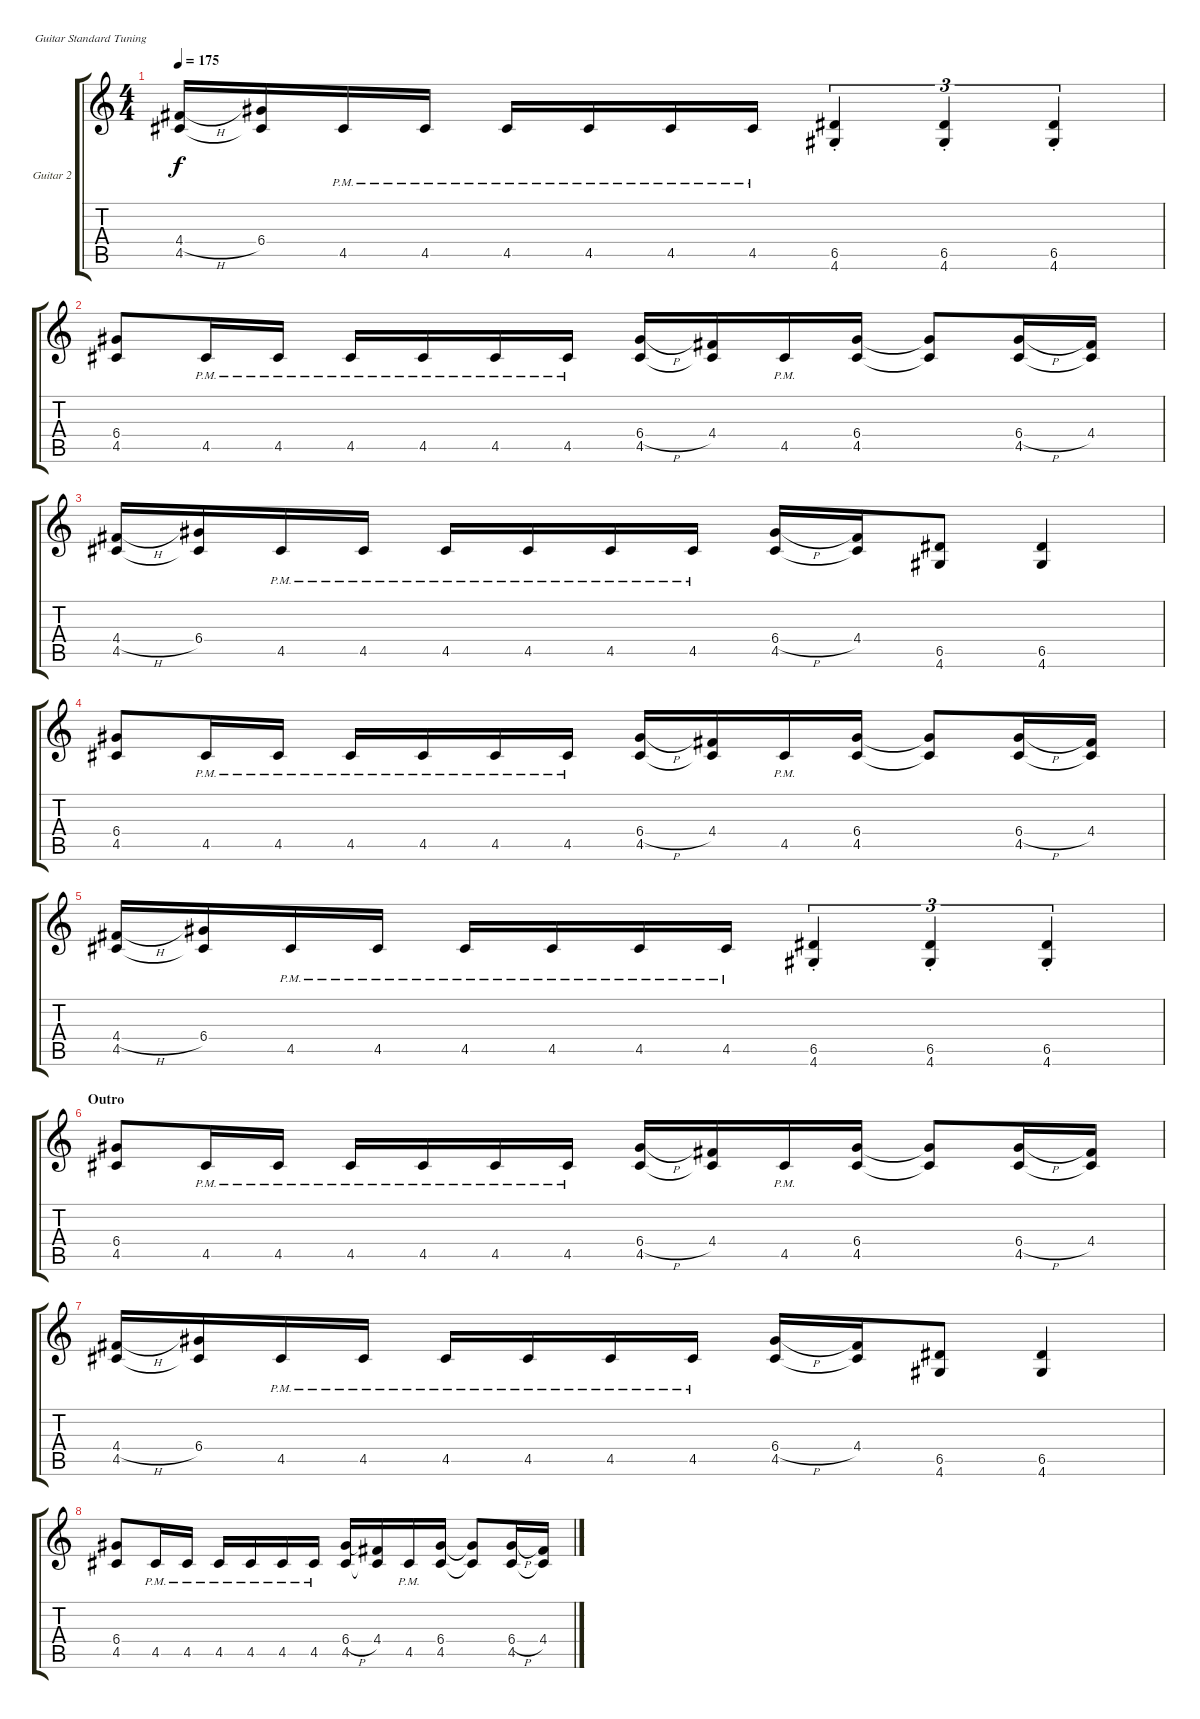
\bracketExtendMode groupsimilarinstruments
\firstSystemTrackNameOrientation horizontal
\otherSystemsTrackNameOrientation horizontal
\track ("Guitar 2" "Guitar 2") {instrument overdrivenguitar}
\staff {score tabs}
\tuning (E4 B3 G3 D3 A2 E2)
\ts (4 4)
\tempo 175
\clef g2
\ks c
(4.4{h} 4.5).16{dy f} (6.4 4.5{t}).16 4.5{pm}.16 4.5{pm}.16 4.5{pm}.16 4.5{pm}.16 4.5{pm}.16 4.5{pm}.16 (6.5{st} 4.6{st}).4{tu (3 2)} (6.5{st} 4.6{st}).4{tu (3 2)} (6.5{st} 4.6{st}).4{tu (3 2)} |
(6.4 4.5).8 4.5{pm}.16 4.5{pm}.16 4.5{pm}.16 4.5{pm}.16 4.5{pm}.16 4.5{pm}.16 (6.4{h} 4.5).16 (4.4 4.5{t}).16 4.5{pm}.16 (6.4 4.5).16 (6.4{t} 4.5{t}).8 (6.4{h} 4.5).16 (4.4 4.5{t}).16 |
(4.4{h} 4.5).16 (6.4 4.5{t}).16 4.5{pm}.16 4.5{pm}.16 4.5{pm}.16 4.5{pm}.16 4.5{pm}.16 4.5{pm}.16 (6.4{h} 4.5).16 (4.4 4.5{t}).16 (6.5 4.6).8 (6.5 4.6).4 |
(6.4 4.5).8 4.5{pm}.16 4.5{pm}.16 4.5{pm}.16 4.5{pm}.16 4.5{pm}.16 4.5{pm}.16 (6.4{h} 4.5).16 (4.4 4.5{t}).16 4.5{pm}.16 (6.4 4.5).16 (6.4{t} 4.5{t}).8 (6.4{h} 4.5).16 (4.4 4.5{t}).16 |
(4.4{h} 4.5).16 (6.4 4.5{t}).16 4.5{pm}.16 4.5{pm}.16 4.5{pm}.16 4.5{pm}.16 4.5{pm}.16 4.5{pm}.16 (6.5{st} 4.6{st}).4{tu (3 2)} (6.5{st} 4.6{st}).4{tu (3 2)} (6.5{st} 4.6{st}).4{tu (3 2)} |
\section ("" "Outro")
(6.4 4.5).8 4.5{pm}.16 4.5{pm}.16 4.5{pm}.16 4.5{pm}.16 4.5{pm}.16 4.5{pm}.16 (6.4{h} 4.5).16 (4.4 4.5{t}).16 4.5{pm}.16 (6.4 4.5).16 (6.4{t} 4.5{t}).8 (6.4{h} 4.5).16 (4.4 4.5{t}).16 |
(4.4{h} 4.5).16 (6.4 4.5{t}).16 4.5{pm}.16 4.5{pm}.16 4.5{pm}.16 4.5{pm}.16 4.5{pm}.16 4.5{pm}.16 (6.4{h} 4.5).16 (4.4 4.5{t}).16 (6.5 4.6).8 (6.5 4.6).4 |
(6.4 4.5).8 4.5{pm}.16 4.5{pm}.16 4.5{pm}.16 4.5{pm}.16 4.5{pm}.16 4.5{pm}.16 (6.4{h} 4.5).16 (4.4 4.5{t}).16 4.5{pm}.16 (6.4 4.5).16 (6.4{t} 4.5{t}).8 (6.4{h} 4.5).16 (4.4 4.5{t}).16
